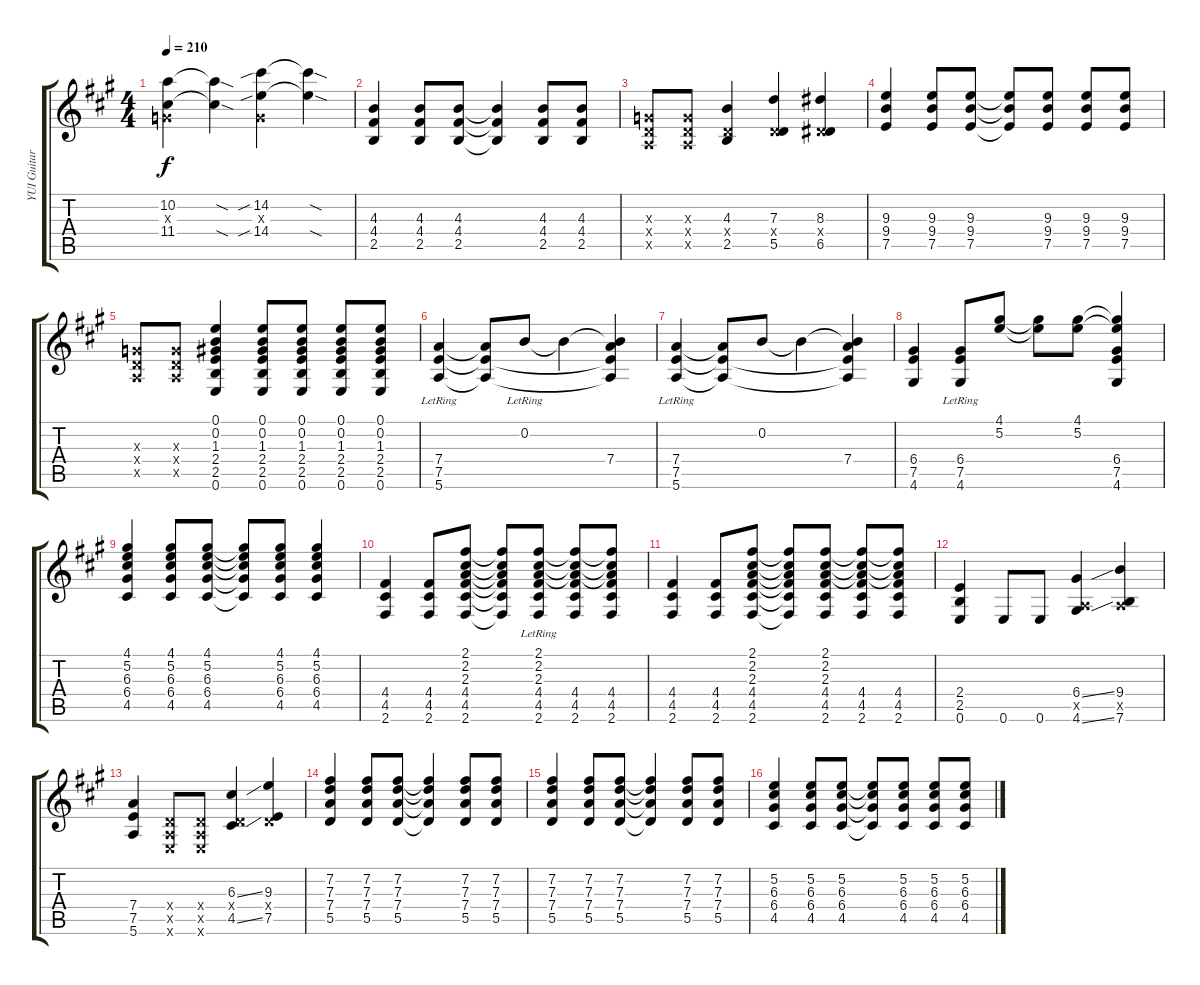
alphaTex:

\track ("YUI Guitar" "YUI Guitar") {instrument overdrivenguitar}
\staff {score tabs}
\tuning (E4 B3 G3 D3 A2 E2) {hide}
\ts (4 4)
\tempo 210
\clef g2
\ks a
(10.2 0.3{x} 11.4).4{dy f} (10.2{sod t} 11.4{sod t}).4 (14.2{sib} 0.3{x} 14.4{sib}).4 (14.2{sod t} 14.4{sod t}).4 |
(4.3 4.4 2.5).4 (4.3 4.4 2.5).8 (4.3 4.4 2.5).8 (4.3{t} 4.4{t} 2.5{t}).4 (4.3 4.4 2.5).8 (4.3 4.4 2.5).8 |
(0.3{x} 0.4{x} 0.5{x}).8 (0.3{x} 0.4{x} 0.5{x}).8 (4.3 0.4{x} 2.5).4 (7.3 0.4{x} 5.5).4 (8.3 0.4{x} 6.5).4 |
(9.3 9.4 7.5).4 (9.3 9.4 7.5).8 (9.3 9.4 7.5).8 (9.3{t} 9.4{t} 7.5{t}).8 (9.3 9.4 7.5).8 (9.3 9.4 7.5).8 (9.3 9.4 7.5).8 |
(0.3{x} 0.4{x} 0.5{x}).8 (0.3{x} 0.4{x} 0.5{x}).8 (0.1 0.2 1.3 2.4 2.5 0.6).4 (0.1 0.2 1.3 2.4 2.5 0.6).8 (0.1 0.2 1.3 2.4 2.5 0.6).8 (0.1 0.2 1.3 2.4 2.5 0.6).8 (0.1 0.2 1.3 2.4 2.5 0.6).8 |
(7.4{lr} 7.5{lr} 5.6{lr}).4 (7.4{t} 7.5{t} 5.6{t}).8 0.2{lr}.8 0.2{t}.4 (0.2{t} 7.4 7.5{t} 5.6{t}).4 |
(7.4{lr} 7.5{lr} 5.6{lr}).4 (7.4{t} 7.5{t} 5.6{t}).8 0.2.8 0.2{t}.4 (0.2{t} 7.4 7.5{t} 5.6{t}).4 |
(6.4 7.5 4.6).4 (6.4{lr} 7.5{lr} 4.6{lr}).8 (4.1 5.2).8 (4.1{t} 5.2{t}).8 (4.1 5.2).8 (4.1{t} 5.2{t} 6.4 7.5 4.6).4 |
(4.1 5.2 6.3 6.4 4.5).4 (4.1 5.2 6.3 6.4 4.5).8 (4.1 5.2 6.3 6.4 4.5).8 (4.1{t} 5.2{t} 6.3{t} 6.4{t} 4.5{t}).8 (4.1 5.2 6.3 6.4 4.5).8 (4.1 5.2 6.3 6.4 4.5).4 |
(4.4 4.5 2.6).4 (4.4 4.5 2.6).8 (2.1 2.2 2.3 4.4 4.5 2.6).8 (2.1{t} 2.2{t} 2.3{t} 4.4{t} 4.5{t} 2.6{t}).8 (2.1{lr} 2.2{lr} 2.3{lr} 4.4 4.5 2.6).8 (2.1{t} 2.2{t} 2.3{t} 4.4 4.5 2.6).8 (2.1{t} 2.2{t} 2.3{t} 4.4 4.5 2.6).8 |
(4.4 4.5 2.6).4 (4.4 4.5 2.6).8 (2.1 2.2 2.3 4.4 4.5 2.6).8 (2.1{t} 2.2{t} 2.3{t} 4.4{t} 4.5{t} 2.6{t}).8 (2.1 2.2 2.3 4.4 4.5 2.6).8 (2.1{t} 2.2{t} 2.3{t} 4.4 4.5 2.6).8 (2.1{t} 2.2{t} 2.3{t} 4.4 4.5 2.6).8 |
(2.4 2.5 0.6).4 0.6.8 0.6.8 (6.4{ss} 0.5{x} 4.6{ss}).4 (9.4 0.5{x} 7.6).4 |
(7.4 7.5 5.6).4 (0.4{x} 0.5{x} 0.6{x}).8 (0.4{x} 0.5{x} 0.6{x}).8 (6.3{ss} 0.4{x} 4.5{ss}).4 (9.3 0.4{x} 7.5).4 |
(7.2 7.3 7.4 5.5).4 (7.2 7.3 7.4 5.5).8 (7.2 7.3 7.4 5.5).8 (7.2{t} 7.3{t} 7.4{t} 5.5{t}).4 (7.2 7.3 7.4 5.5).8 (7.2 7.3 7.4 5.5).8 |
(7.2 7.3 7.4 5.5).4 (7.2 7.3 7.4 5.5).8 (7.2 7.3 7.4 5.5).8 (7.2{t} 7.3{t} 7.4{t} 5.5{t}).4 (7.2 7.3 7.4 5.5).8 (7.2 7.3 7.4 5.5).8 |
(5.2 6.3 6.4 4.5).4 (5.2 6.3 6.4 4.5).8 (5.2 6.3 6.4 4.5).8 (5.2{t} 6.3{t} 6.4{t} 4.5{t}).8 (5.2 6.3 6.4 4.5).8 (5.2 6.3 6.4 4.5).8 (5.2 6.3 6.4 4.5).8
